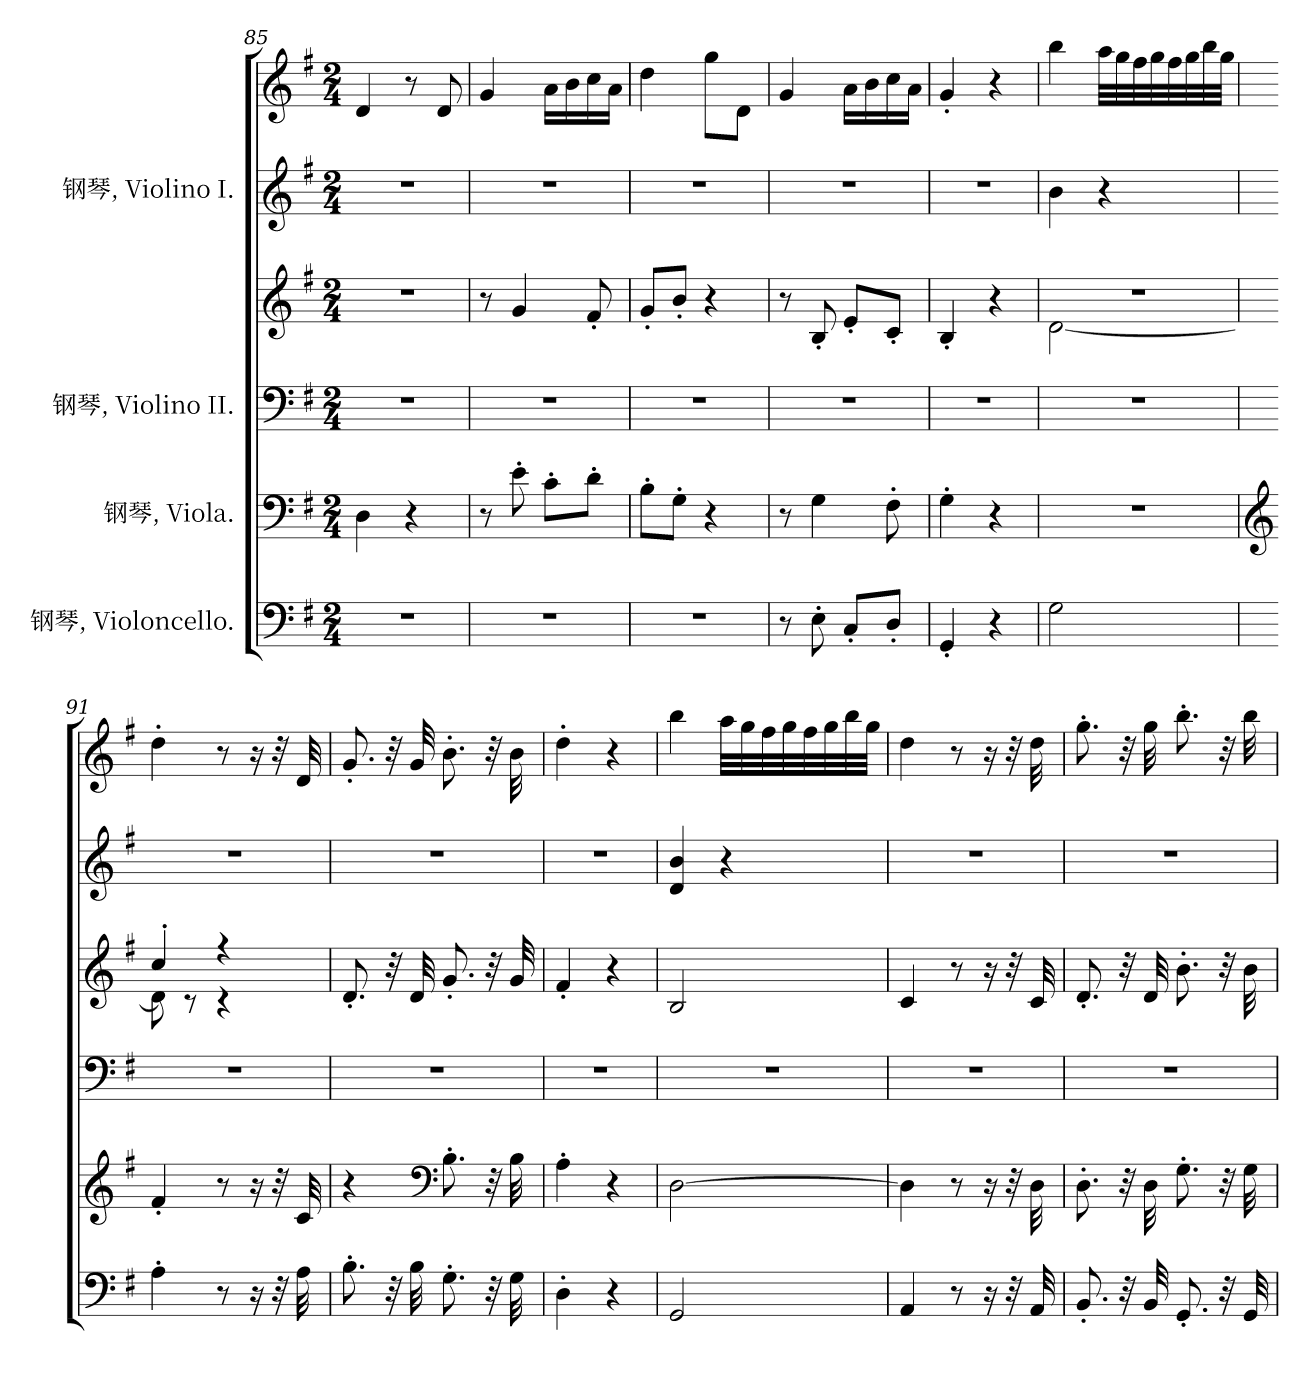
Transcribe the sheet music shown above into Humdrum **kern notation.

**kern	**kern	**kern	**kern	**kern	**kern
*part4	*part3	*part2	*part2	*part1	*part1
*staff6	*staff5	*staff4	*staff3	*staff2	*staff1
*I"钢琴, Violoncello.	*I"钢琴, Viola.	*I"钢琴, Violino II.	*	*I"钢琴, Violino I.	*
*clefF4	*clefF4	*clefF4	*clefG2	*clefG2	*clefG2
*k[f#]	*k[f#]	*k[f#]	*k[f#]	*k[f#]	*k[f#]
*M2/4	*M2/4	*M2/4	*M2/4	*M2/4	*M2/4
=85	=85	=85	=85	=85	=85
2r	4D\	2r	2r	2r	4d/
.	4r	.	.	.	8r
.	.	.	.	.	8d/
=86	=86	=86	=86	=86	=86
2r	8r	2r	8r	2r	4g/
.	8e'\	.	4g/	.	.
.	8c'\L	.	.	.	16a\LL
.	.	.	.	.	16b\
.	8d'\J	.	8f#'/	.	16cc\
.	.	.	.	.	16a\JJ
=87	=87	=87	=87	=87	=87
2r	8B'\L	2r	8g'/L	2r	4dd\
.	8G'\J	.	8b'/J	.	.
.	4r	.	4r	.	8gg\L
.	.	.	.	.	8d\J
=88	=88	=88	=88	=88	=88
8r	8r	2r	8r	2r	4g/
8E'\	4G\	.	8B'/	.	.
8C'/L	.	.	8e'/L	.	16a\LL
.	.	.	.	.	16b\
8D'/J	8F#'\	.	8c'/J	.	16cc\
.	.	.	.	.	16a\JJ
=89	=89	=89	=89	=89	=89
4GG'/	4G'\	2r	4B'/	2r	4g'/
4r	4r	.	4r	.	4r
!!LO:PB:g=z
=90	=90	=90	=90	=90	=90
*	*	*	*^	*	*
2G\	2r	2r	2r	[2d\	4b\	4bb\
.	.	.	.	.	4r	32aa\LLL
.	.	.	.	.	.	32gg\
.	.	.	.	.	.	32ff#\
.	.	.	.	.	.	32gg\
.	.	.	.	.	.	32ff#\
.	.	.	.	.	.	32gg\
.	.	.	.	.	.	32bb\
.	.	.	.	.	.	32gg\JJJ
=91	=91	=91	=91	=91	=91	=91
*	*clefG2	*	*	*	*	*
4A'\	4f#'/	2r	4cc'/	8d\]	2r	4dd'\
.	.	.	.	8r	.	.
8r	8r	.	4r	4r	.	8r
16r	16r	.	.	.	.	16r
32r	32r	.	.	.	.	32r
32A\	32c/	.	.	.	.	32d/
*	*	*	*v	*v	*	*
=92	=92	=92	=92	=92	=92
8.B'\	4r	2r	8.d'/	2r	8.g'/
32r	.	.	32r	.	32r
32B\	.	.	32d/	.	32g/
*	*clefF4	*	*	*	*
8.G'\	8.B'\	.	8.g'/	.	8.b'\
32r	32r	.	32r	.	32r
32G\	32B\	.	32g/	.	32b\
=93	=93	=93	=93	=93	=93
4D'\	4A'\	2r	4f#'/	2r	4dd'\
4r	4r	.	4r	.	4r
=94	=94	=94	=94	=94	=94
2GG/	[2D\	2r	2B/	4d/ 4b/	4bb\
.	.	.	.	4r	32aa\LLL
.	.	.	.	.	32gg\
.	.	.	.	.	32ff#\
.	.	.	.	.	32gg\
.	.	.	.	.	32ff#\
.	.	.	.	.	32gg\
.	.	.	.	.	32bb\
.	.	.	.	.	32gg\JJJ
!!LO:LB:g=z
=95	=95	=95	=95	=95	=95
4AA/	4D\]	2r	4c/	2r	4dd\
8r	8r	.	8r	.	8r
16r	16r	.	16r	.	16r
32r	32r	.	32r	.	32r
32AA/	32D\	.	32c/	.	32dd\
=96	=96	=96	=96	=96	=96
8.BB'/	8.D'\	2r	8.d'/	2r	8.gg'\
32r	32r	.	32r	.	32r
32BB/	32D\	.	32d/	.	32gg\
8.GG'/	8.G'\	.	8.b'\	.	8.bb'\
32r	32r	.	32r	.	32r
32GG/	32G\	.	32b\	.	32bb\
=	=	=	=	=	=
*-	*-	*-	*-	*-	*-
